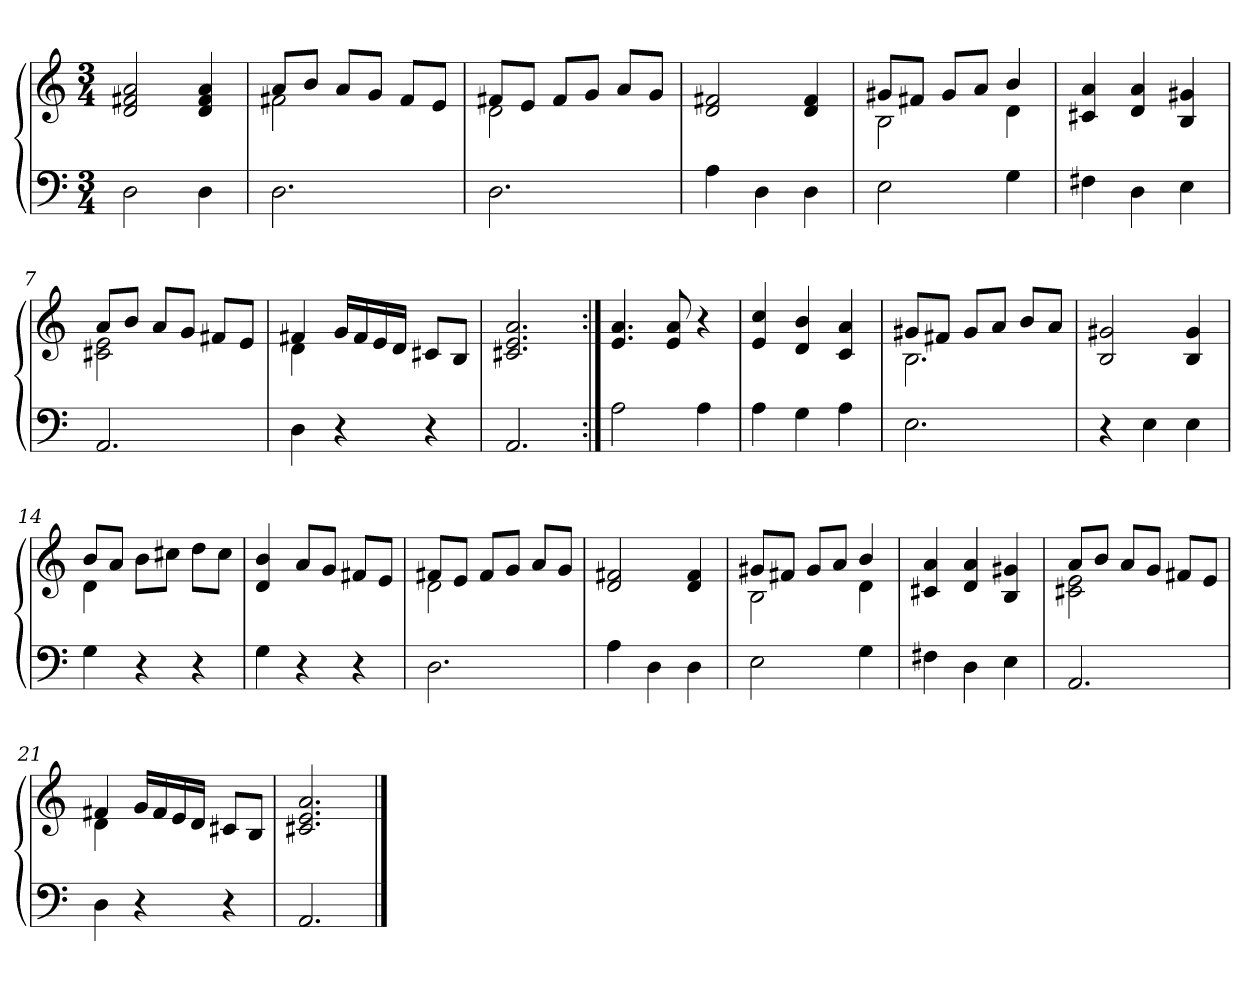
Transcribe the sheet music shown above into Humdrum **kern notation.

**kern	**kern
*part1	*part1
*staff2	*staff1
*clefF4	*clefG2
*k[]	*k[]
*M3/4	*M3/4
=1	=1
2D\	2d/ 2f#X/ 2a/
4D\	4d/ 4f#/ 4a/
=2	=2
*	*^
2.D\	8a/L	2f#X\
.	8b/J	.
.	8a/L	.
.	8g/J	.
.	8f#/L	4ryy
.	8e/J	.
=3	=3	=3
2.D\	8f#X/L	2d\
.	8e/J	.
.	8f#/L	.
.	8g/J	.
.	8a/L	4ryy
.	8g/J	.
*	*v	*v
=4	=4
4A\	2d/ 2f#X/
4D\	.
4D\	4d/ 4f#/
=5	=5
*	*^
2E\	8g#X/L	2B\
.	8f#X/J	.
.	8g#/L	.
.	8a/J	.
4G\	4b/	4d\
*	*v	*v
=6	=6
4F#X\	4c#X/ 4a/
4D\	4d/ 4a/
4E\	4B/ 4g#X/
!!LO:LB:g=z
=7	=7
*	*^
2.AA/	8a/L	2c#X\ 2e\
.	8b/J	.
.	8a/L	.
.	8g/J	.
.	8f#X/L	4ryy
.	8e/J	.
=8	=8	=8
4D\	4f#X/	4d\
4r	16g/LL	4ryy
.	16f#/	.
.	16e/	.
.	16d/JJ	.
4r	8c#X/L	4ryy
.	8B/J	.
*	*v	*v
=9	=9
2.AA/	2.c#X/ 2.e/ 2.a/
=10:|!	=10:|!
2A\	4.e/ 4.a/
.	8e/ 8a/
4A\	4r
=11	=11
4A\	4e/ 4cc/
4G\	4d/ 4b/
4A\	4c/ 4a/
=12	=12
*	*^
2.E\	8g#X/L	2.B\
.	8f#X/J	.
.	8g#/L	.
.	8a/J	.
.	8b/L	.
.	8a/J	.
*	*v	*v
!!LO:LB:g=z
=13	=13
4r	2B/ 2g#X/
4E\	.
4E\	4B/ 4g#/
=14	=14
*	*^
4G\	8b/L	4d\
.	8a/J	.
4r	8b\L	4ryy
.	8cc#X\J	.
4r	8dd\L	4ryy
.	8cc#\J	.
*	*v	*v
=15	=15
4G\	4d/ 4b/
4r	8a/L
.	8g/J
4r	8f#X/L
.	8e/J
=16	=16
*	*^
2.D\	8f#X/L	2d\
.	8e/J	.
.	8f#/L	.
.	8g/J	.
.	8a/L	4ryy
.	8g/J	.
*	*v	*v
=17	=17
4A\	2d/ 2f#X/
4D\	.
4D\	4d/ 4f#/
=18	=18
*	*^
2E\	8g#X/L	2B\
.	8f#X/J	.
.	8g#/L	.
.	8a/J	.
4G\	4b/	4d\
*	*v	*v
!!LO:LB:g=z
=19	=19
4F#X\	4c#X/ 4a/
4D\	4d/ 4a/
4E\	4B/ 4g#X/
=20	=20
*	*^
2.AA/	8a/L	2c#X\ 2e\
.	8b/J	.
.	8a/L	.
.	8g/J	.
.	8f#X/L	4ryy
.	8e/J	.
=21	=21	=21
4D\	4f#X/	4d\
4r	16g/LL	4ryy
.	16f#/	.
.	16e/	.
.	16d/JJ	.
4r	8c#X/L	4ryy
.	8B/J	.
*	*v	*v
=22	=22
2.AA/	2.c#X/ 2.e/ 2.a/
==	==
*-	*-
